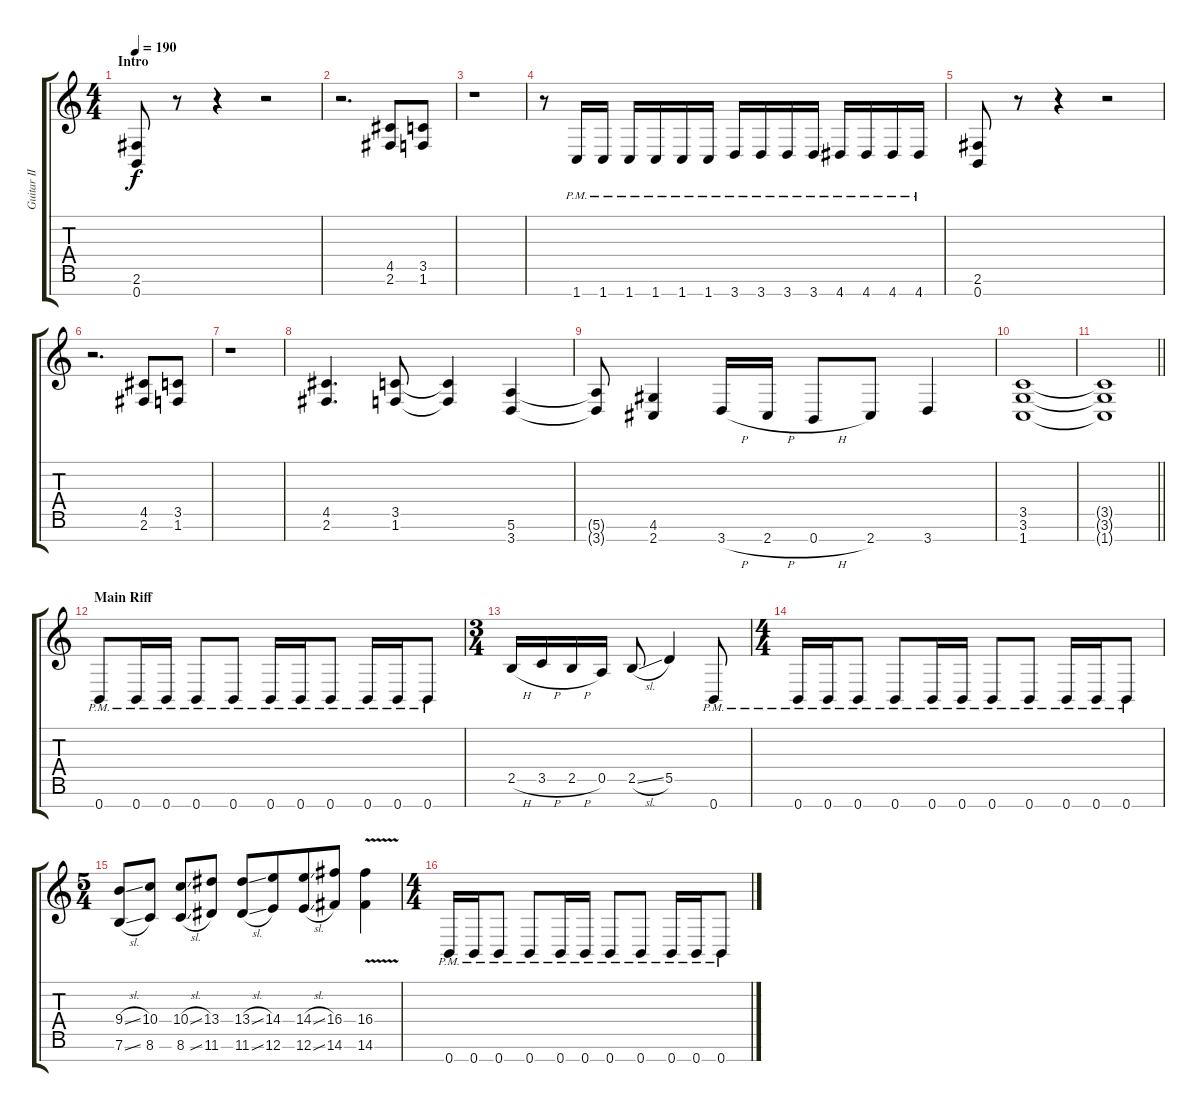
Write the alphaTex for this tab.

\track ("Guitar II" "Guitar II") {instrument distortionguitar}
\staff {score tabs}
\tuning (E4 B3 G3 D3 A2 E2 B1) {hide}
\ts (4 4)
\section ("" "Intro")
\tempo 190
\clef g2
\ks c
(2.6 0.7).8{dy f instrument distortionguitar} r.8 r.4 r.2 |
r.2{d} (4.5 2.6).8 (3.5 1.6).8 |
r.1 |
r.8 1.7{pm}.16 1.7{pm}.16 1.7{pm}.16 1.7{pm}.16 1.7{pm}.16 1.7{pm}.16 3.7{pm}.16 3.7{pm}.16 3.7{pm}.16 3.7{pm}.16 4.7{pm}.16 4.7{pm}.16 4.7{pm}.16 4.7{pm}.16 |
(2.6 0.7).8 r.8{beam merge} r.4 r.2 |
r.2{d} (4.5 2.6).8 (3.5 1.6).8 |
r.1 |
(4.5 2.6).4{d} (3.5 1.6).8 (3.5{t} 1.6{t}).4 (5.6 3.7).4 |
(5.6{t} 3.7{t}).8 (4.6 2.7).4 3.7{h}.16 2.7{h}.16 0.7{h}.8 2.7.8 3.7.4 |
(3.5 3.6 1.7).1 |
\barLineRight lightlight
(3.5{t} 3.6{t} 1.7{t}).1 |
\section ("" "Main Riff")
0.7{pm}.8 0.7{pm}.16 0.7{pm}.16 0.7{pm}.8 0.7{pm}.8 0.7{pm}.16 0.7{pm}.16 0.7{pm}.8 0.7{pm}.16 0.7{pm}.16 0.7{pm}.8 |
\ts (3 4)
2.5{h}.16 3.5{h}.16 2.5{h}.16 0.5.16 2.5{sl}.8 5.5.4 0.7{pm}.8 |
\ts (4 4)
0.7{pm}.16 0.7{pm}.16 0.7{pm}.8 0.7{pm}.8 0.7{pm}.16 0.7{pm}.16 0.7{pm}.8 0.7{pm}.8 0.7{pm}.16 0.7{pm}.16 0.7{pm}.8 |
\ts (5 4)
(9.4{sl} 7.6{sl}).8 (10.4 8.6).8 (10.4{sl} 8.6{sl}).8 (13.4 11.6).8 (13.4{sl} 11.6{sl}).8 (14.4 12.6).8{beam merge} (14.4{sl} 12.6{sl}).8 (16.4 14.6).8 (16.4{v} 14.6{v}).4 |
\ts (4 4)
0.7{pm}.16 0.7{pm}.16 0.7{pm}.8 0.7{pm}.8 0.7{pm}.16 0.7{pm}.16 0.7{pm}.8 0.7{pm}.8 0.7{pm}.16 0.7{pm}.16 0.7{pm}.8
